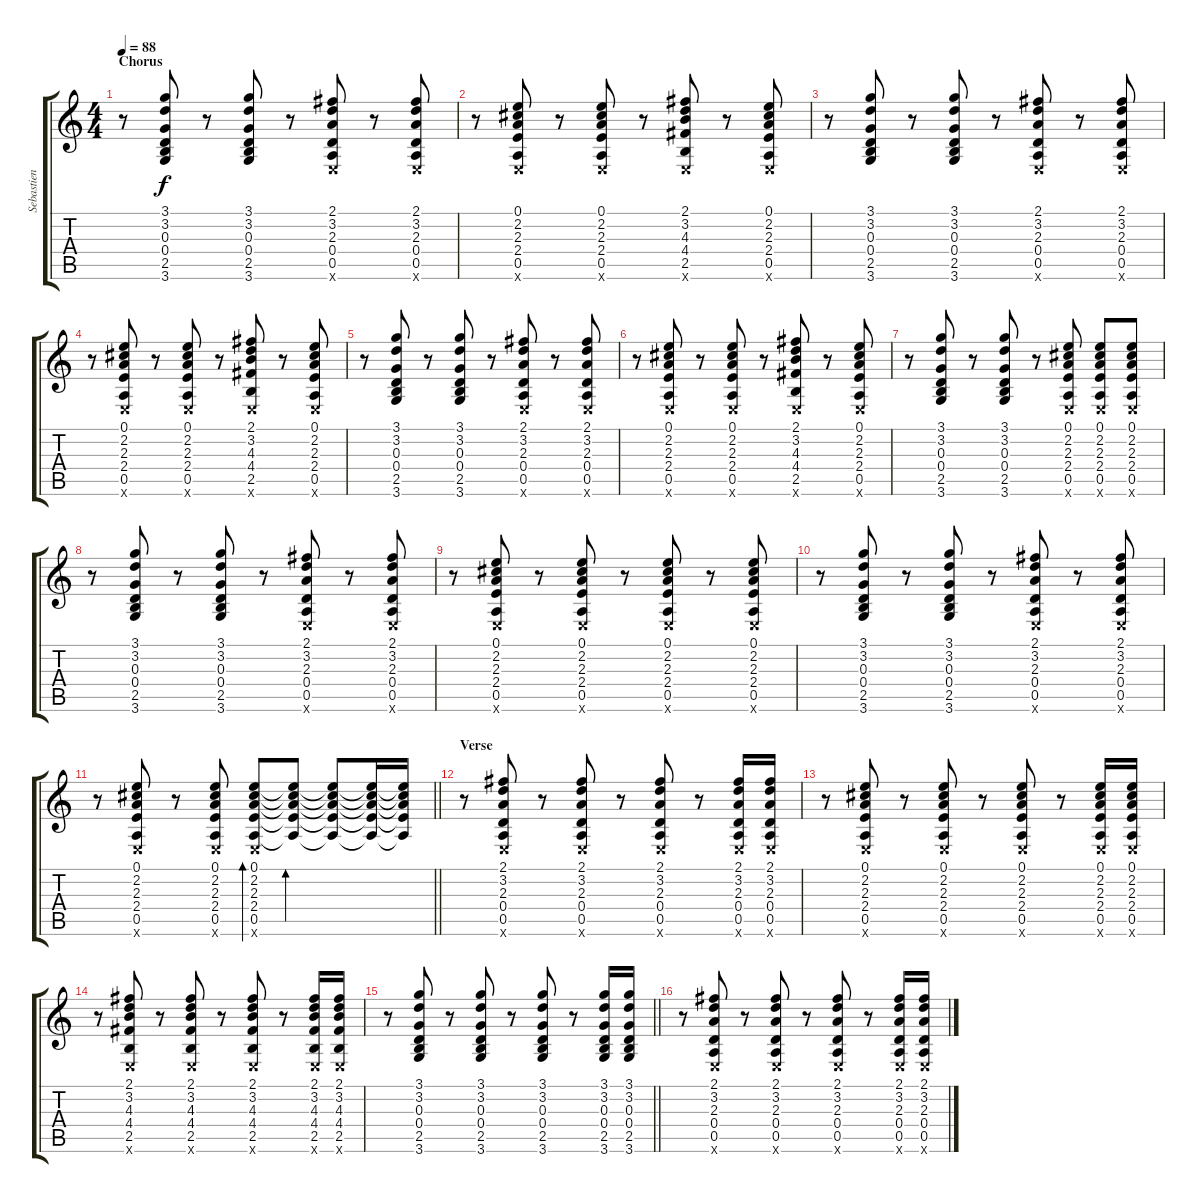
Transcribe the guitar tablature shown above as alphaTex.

\track ("Sebastien Lefebvre" "Sebastien ") {instrument acousticguitarsteel}
\staff {score tabs}
\tuning (E4 B3 G3 D3 A2 E2) {hide}
\ts (4 4)
\section ("" "Chorus")
\tempo 88
\clef g2
\ks c
r.8{dy f} (3.1 3.2 0.3 0.4 2.5 3.6).8 r.8 (3.1 3.2 0.3 0.4 2.5 3.6).8 r.8 (2.1 3.2 2.3 0.4 0.5 0.6{x}).8 r.8 (2.1 3.2 2.3 0.4 0.5 0.6{x}).8 |
r.8 (0.1 2.2 2.3 2.4 0.5 0.6{x}).8 r.8 (0.1 2.2 2.3 2.4 0.5 0.6{x}).8 r.8 (2.1 3.2 4.3 4.4 2.5 0.6{x}).8 r.8 (0.1 2.2 2.3 2.4 0.5 0.6{x}).8 |
r.8 (3.1 3.2 0.3 0.4 2.5 3.6).8 r.8 (3.1 3.2 0.3 0.4 2.5 3.6).8 r.8 (2.1 3.2 2.3 0.4 0.5 0.6{x}).8 r.8 (2.1 3.2 2.3 0.4 0.5 0.6{x}).8 |
r.8 (0.1 2.2 2.3 2.4 0.5 0.6{x}).8 r.8 (0.1 2.2 2.3 2.4 0.5 0.6{x}).8 r.8 (2.1 3.2 4.3 4.4 2.5 0.6{x}).8 r.8 (0.1 2.2 2.3 2.4 0.5 0.6{x}).8 |
r.8 (3.1 3.2 0.3 0.4 2.5 3.6).8 r.8 (3.1 3.2 0.3 0.4 2.5 3.6).8 r.8 (2.1 3.2 2.3 0.4 0.5 0.6{x}).8 r.8 (2.1 3.2 2.3 0.4 0.5 0.6{x}).8 |
r.8 (0.1 2.2 2.3 2.4 0.5 0.6{x}).8 r.8 (0.1 2.2 2.3 2.4 0.5 0.6{x}).8 r.8 (2.1 3.2 4.3 4.4 2.5 0.6{x}).8 r.8 (0.1 2.2 2.3 2.4 0.5 0.6{x}).8 |
r.8 (3.1 3.2 0.3 0.4 2.5 3.6).8 r.8 (3.1 3.2 0.3 0.4 2.5 3.6).8 r.8 (0.1 2.2 2.3 2.4 0.5 0.6{x}).8 (0.1 2.2 2.3 2.4 0.5 0.6{x}).8 (0.1 2.2 2.3 2.4 0.5 0.6{x}).8 |
r.8 (3.1 3.2 0.3 0.4 2.5 3.6).8 r.8 (3.1 3.2 0.3 0.4 2.5 3.6).8 r.8 (2.1 3.2 2.3 0.4 0.5 0.6{x}).8 r.8 (2.1 3.2 2.3 0.4 0.5 0.6{x}).8 |
r.8 (0.1 2.2 2.3 2.4 0.5 0.6{x}).8 r.8 (0.1 2.2 2.3 2.4 0.5 0.6{x}).8 r.8 (0.1 2.2 2.3 2.4 0.5 0.6{x}).8 r.8 (0.1 2.2 2.3 2.4 0.5 0.6{x}).8 |
r.8 (3.1 3.2 0.3 0.4 2.5 3.6).8 r.8 (3.1 3.2 0.3 0.4 2.5 3.6).8 r.8 (2.1 3.2 2.3 0.4 0.5 0.6{x}).8 r.8 (2.1 3.2 2.3 0.4 0.5 0.6{x}).8 |
\barLineRight lightlight
r.8 (0.1 2.2 2.3 2.4 0.5 0.6{x}).8 r.8 (0.1 2.2 2.3 2.4 0.5 0.6{x}).8 (0.1 2.2 2.3 2.4 0.5 0.6{x}).8{bd 120} (0.1{t} 2.2{t} 2.3{t} 2.4{t} 0.5{t}).8{bd 120} (0.1{t} 2.2{t} 2.3{t} 2.4{t} 0.5{t}).8 (0.1{t} 2.2{t} 2.3{t} 2.4{t} 0.5{t}).16 (0.1{t} 2.2{t} 2.3{t} 2.4{t} 0.5{t}).16 |
\section ("" "Verse")
r.8 (2.1 3.2 2.3 0.4 0.5 0.6{x}).8 r.8 (2.1 3.2 2.3 0.4 0.5 0.6{x}).8 r.8 (2.1 3.2 2.3 0.4 0.5 0.6{x}).8 r.8 (2.1 3.2 2.3 0.4 0.5 0.6{x}).16 (2.1 3.2 2.3 0.4 0.5 0.6{x}).16 |
r.8 (0.1 2.2 2.3 2.4 0.5 0.6{x}).8 r.8 (0.1 2.2 2.3 2.4 0.5 0.6{x}).8 r.8 (0.1 2.2 2.3 2.4 0.5 0.6{x}).8 r.8 (0.1 2.2 2.3 2.4 0.5 0.6{x}).16 (0.1 2.2 2.3 2.4 0.5 0.6{x}).16 |
r.8 (2.1 3.2 4.3 4.4 2.5 0.6{x}).8 r.8 (2.1 3.2 4.3 4.4 2.5 0.6{x}).8 r.8 (2.1 3.2 4.3 4.4 2.5 0.6{x}).8 r.8 (2.1 3.2 4.3 4.4 2.5 0.6{x}).16 (2.1 3.2 4.3 4.4 2.5 0.6{x}).16 |
\barLineRight lightlight
r.8 (3.1 3.2 0.3 0.4 2.5 3.6).8 r.8 (3.1 3.2 0.3 0.4 2.5 3.6).8 r.8 (3.1 3.2 0.3 0.4 2.5 3.6).8 r.8 (3.1 3.2 0.3 0.4 2.5 3.6).16 (3.1 3.2 0.3 0.4 2.5 3.6).16 |
r.8 (2.1 3.2 2.3 0.4 0.5 0.6{x}).8 r.8 (2.1 3.2 2.3 0.4 0.5 0.6{x}).8 r.8 (2.1 3.2 2.3 0.4 0.5 0.6{x}).8 r.8 (2.1 3.2 2.3 0.4 0.5 0.6{x}).16 (2.1 3.2 2.3 0.4 0.5 0.6{x}).16
